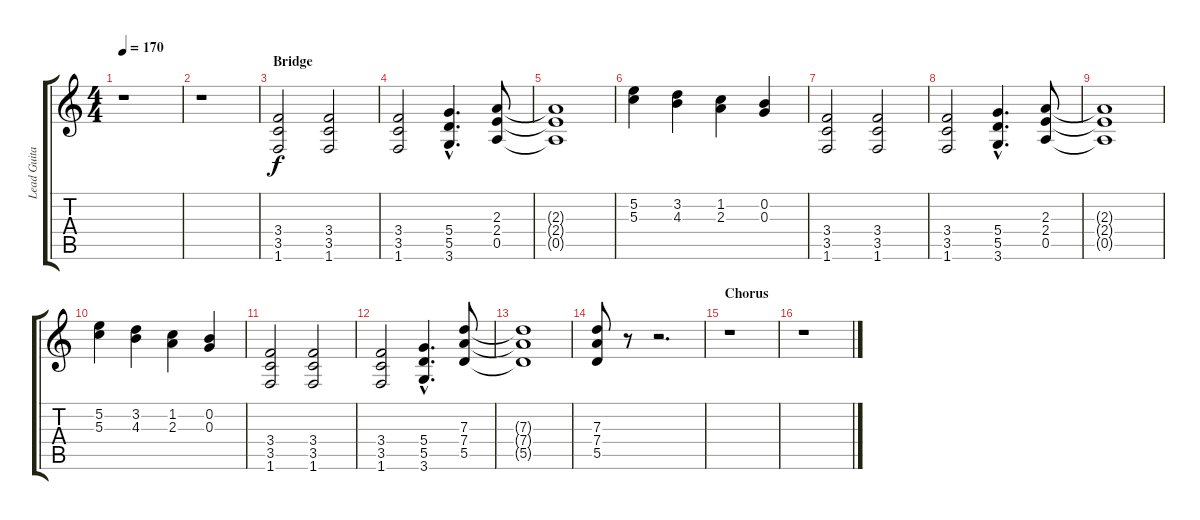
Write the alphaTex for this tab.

\track ("Lead Guitar" "Lead Guita") {instrument distortionguitar}
\staff {score tabs}
\tuning (E4 B3 G3 D3 A2 E2) {hide}
\ts (4 4)
\tempo 170
\clef g2
\ks c
r.1{dy f} |
r.1 |
\section ("" "Bridge")
(3.4 3.5 1.6).2 (3.4 3.5 1.6).2 |
(3.4 3.5 1.6).2 (5.4{hac} 5.5{hac} 3.6{hac}).4{d} (2.3 2.4 0.5).8 |
(2.3{t} 2.4{t} 0.5{t}).1 |
(5.2 5.3).4 (3.2 4.3).4 (1.2 2.3).4 (0.2 0.3).4 |
(3.4 3.5 1.6).2 (3.4 3.5 1.6).2 |
(3.4 3.5 1.6).2 (5.4{hac} 5.5{hac} 3.6{hac}).4{d} (2.3 2.4 0.5).8 |
(2.3{t} 2.4{t} 0.5{t}).1 |
(5.2 5.3).4 (3.2 4.3).4 (1.2 2.3).4 (0.2 0.3).4 |
(3.4 3.5 1.6).2 (3.4 3.5 1.6).2 |
(3.4 3.5 1.6).2 (5.4{hac} 5.5{hac} 3.6{hac}).4{d} (7.3 7.4 5.5).8 |
(7.3{t} 7.4{t} 5.5{t}).1 |
(7.3 7.4 5.5).8 r.8 r.2{d} |
\section ("" "Chorus")
r.1 |
r.1
